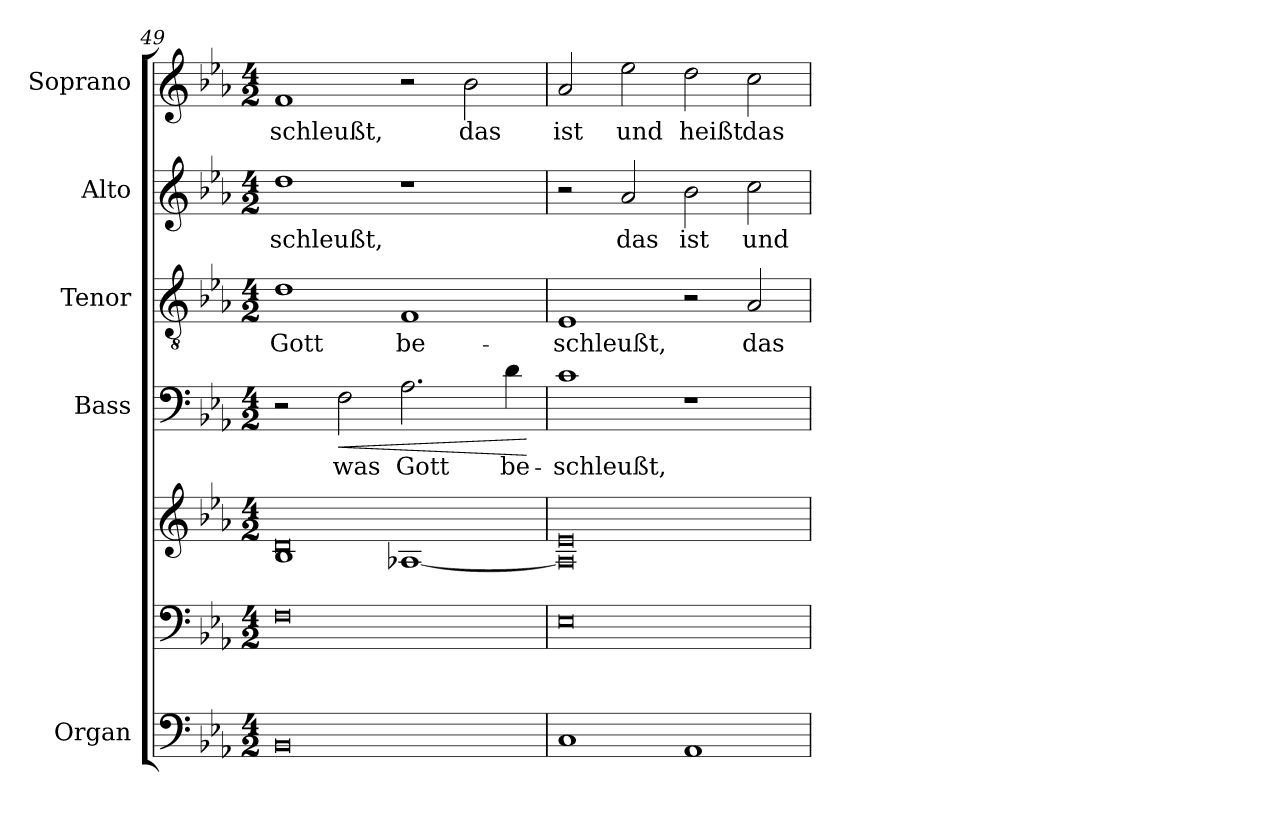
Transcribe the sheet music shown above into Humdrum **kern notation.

**kern	**kern	**kern	**kern	**text	**dynam	**kern	**text	**kern	**text	**kern	**text
*part5	*part5	*part5	*part4	*part4	*part4	*part3	*part3	*part2	*part2	*part1	*part1
*staff7	*staff6	*staff5	*staff4	*staff4	*staff4	*staff3	*staff3	*staff2	*staff2	*staff1	*staff1
*I"Organ	*	*	*I"Bass	*	*	*I"Tenor	*	*I"Alto	*	*I"Soprano	*
!!LO:PB:g=z
*clefF4	*clefF4	*clefG2	*clefF4	*	*	*clefGv2	*	*clefG2	*	*clefG2	*
*k[b-e-a-]	*k[b-e-a-]	*k[b-e-a-]	*k[b-e-a-]	*	*	*k[b-e-a-]	*	*k[b-e-a-]	*	*k[b-e-a-]	*
*E-:	*E-:	*E-:	*E-:	*	*	*E-:	*	*E-:	*	*E-:	*
*M4/2	*M4/2	*M4/2	*M4/2	*	*	*M4/2	*	*M4/2	*	*M4/2	*
=49	=49	=49	=49	=49	=49	=49	=49	=49	=49	=49	=49
*	*	*^	*	*	*	*	*	*	*	*	*
!	!	!	!	!	!	!	!	!LO:LY:b	!	!LO:LY:b	!	!LO:LY:b
0BB-	0F	0d	1B-	2r	.	.	1d	Gott	1dd	­schleußt,	1f	­schleußt,
!	!	!	!	!	!LO:LY:b	!LO:HP:b	!	!	!	!	!	!
.	.	.	.	2F\	was	<	.	.	.	.	.	.
!	!	!	!	!	!LO:LY:b	!	!	!LO:LY:b	!	!	!	!
.	.	.	[1A-X	2.A-\	Gott	.	1F	be-	1r	.	2r	.
!	!	!	!	!	!	!	!	!	!	!	!	!LO:LY:b
.	.	.	.	.	.	.	.	.	.	.	2b-\	das
!	!	!	!	!	!LO:LY:b	!	!	!	!	!	!	!
.	.	.	.	4d\	be-	.	.	.	.	.	.	.
*	*	*v	*v	*	*	*	*	*	*	*	*	*
.	.	.	.	.	[	.	.	.	.	.	.
=50	=50	=50	=50	=50	=50	=50	=50	=50	=50	=50	=50
*	*	*^	*	*	*	*	*	*	*	*	*
!	!	!	!	!	!LO:LY:b	!	!	!LO:LY:b	!	!	!	!LO:LY:b
1C	0E-	0e-	0A-]	1c	-schleußt,	.	1E-	-schleußt,	2r	.	2a-/	ist
!	!	!	!	!	!	!	!	!	!	!LO:LY:b	!	!LO:LY:b
.	.	.	.	.	.	.	.	.	2a-/	das	2ee-\	und
!	!	!	!	!	!	!	!	!	!	!LO:LY:b	!	!LO:LY:b
1AA-	.	.	.	1r	.	.	2r	.	2b-\	ist	2dd\	heißt
!	!	!	!	!	!	!	!	!LO:LY:b	!	!LO:LY:b	!	!LO:LY:b
.	.	.	.	.	.	.	2A-/	das	2cc\	und	2cc\	das
*	*	*v	*v	*	*	*	*	*	*	*	*	*
=	=	=	=	=	=	=	=	=	=	=	=
*-	*-	*-	*-	*-	*-	*-	*-	*-	*-	*-	*-
